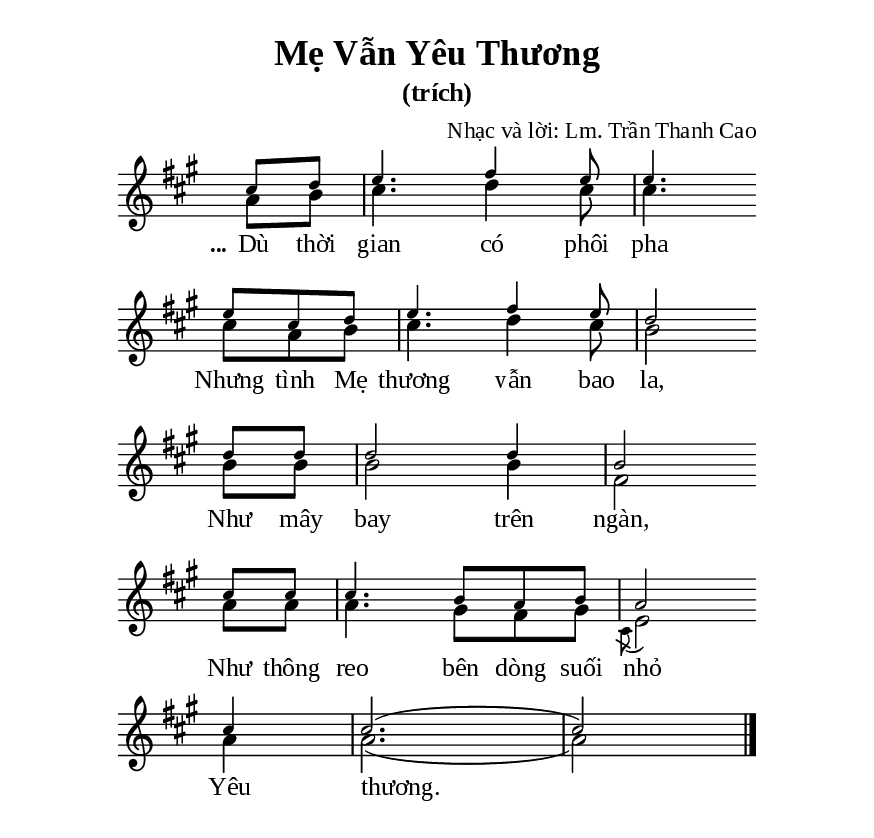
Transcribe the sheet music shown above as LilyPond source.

% Cài đặt chung
\version "2.20.0"
\include "english.ly"

\header {
  title = "Mẹ Vẫn Yêu Thương"
  subtitle = "(trích)"
  poet = " "
  composer = "Nhạc và lời: Lm. Trần Thanh Cao"
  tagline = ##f
}

\paper {
  #(set-paper-size "a5")
  top-margin = 10\mm
  bottom-margin = 10\mm
  left-margin = 20\mm
  right-margin = 20\mm
  #(define fonts
    (make-pango-font-tree
      "Liberation Serif"
      "Liberation Serif"
      "Liberation Serif"
      (/ 20 20)))
  indent = #0
  system-system-spacing.basic-distance = #13
  %ragged-right = ##t
  %ragged-last = ##t
  %line-width = #150
  ragged-bottom = ##f
  ragged-last-bottom = ##t
}

% Nhạc điệp khúc
nhacDiepKhucSop = \relative c'' {
  \override Score.SpacingSpanner.strict-note-spacing = ##t
  \partial 4 a8 b
  cs4. d4 cs8
  cs4. \break
  cs8 a b
  cs4. d4 cs8
  b2 \break
  b8 b
  b2 b4
  fs2 \break
  a8 a
  a4. gs8 fs gs
  \acciaccatura cs,8 e2 \break
  a4 
  a2. (
  a2) \bar "|."
}

nhacDiepKhucBas = \relative c'' {
  \override Score.SpacingSpanner.strict-note-spacing = ##t
  \partial 4 cs8 d
  e4. fs4 e8
  e4. e8 cs d
  e4. fs4 e8
  d2 d8 d
  d2 d4
  b2 cs8 cs
  cs4. b8 a b
  a2 cs4
  cs2. (
  cs2)
}


% Lời điệp khúc
loiDiepKhuc = \lyricmode {
  \set stanza = "..."
  Dù thời gian có phôi pha
  Nhưng tình Mẹ thương vẫn bao la,
  Như mây bay trên ngàn,
  Như thông reo bên dòng suối nhỏ
  Yêu thương.
}

\score {
  \new ChoirStaff <<
    \new Staff = diepKhuc \with {
        \consists "Merge_rests_engraver"
        %\magnifyStaff #(magstep -1)
      }
      <<
      \new Voice = beSop {
        \voiceTwo \key a \major \time 3/4 \nhacDiepKhucSop
      }
      \new Voice = beBas {
        \override NoteHead.font-size = #-2
        \voiceOne \key a \major \time 3/4 \nhacDiepKhucBas
      }
    >>
    \new Lyrics \lyricsto beSop \loiDiepKhuc
  >>
  \layout {
    \override Lyrics.LyricSpace.minimum-distance = #1.0
    \override Lyrics.LyricText.font-size = #+1
    \override Score.BarNumber.break-visibility = ##(#f #f #f)
    \override Staff.TimeSignature.transparent = ##t
    \set Score.barAlways = ##t
    \set Score.defaultBarType = ""
    \override Score.SpacingSpanner.uniform-stretching = ##t
  }
}
